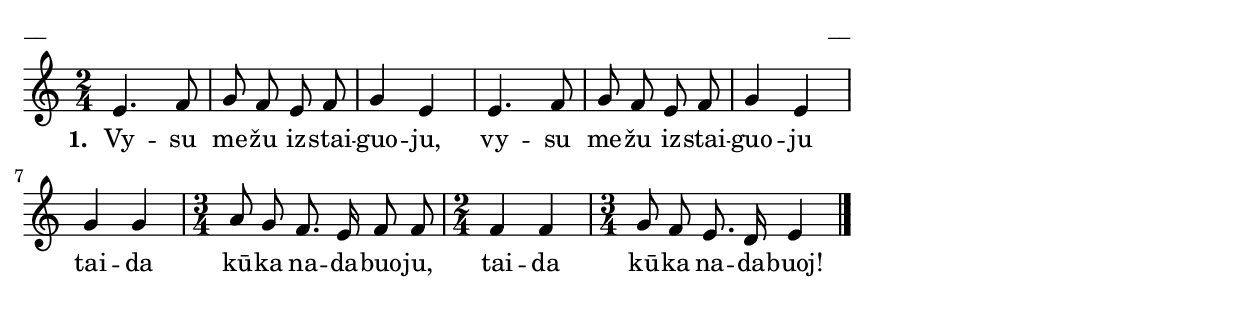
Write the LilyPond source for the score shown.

\version "2.13.18"

\paper {
line-width = 14\cm
left-margin = 0.4\cm
between-system-padding = 0.1\cm
between-system-space = 0.1\cm
}
% SBTZK, p.17
\layout {
indent = #0
ragged-last = ##f
}


voiceA = \relative c' {
\clef "treble"
\key c \major
\time 2/4
e4. f8 | g f e f | g4 e | e4. f8 |
g f e f | g4 e | g g | \time 3/4 a8 g f8. e16 f8 f |
\time 2/4 f4 f | \time 3/4 g8 f e8. d16 e4 \bar"|."
}

lyricA = \lyricmode {
\set stanza = "1. "
Vy -- su me -- žu iz -- stai -- guo -- ju, vy -- su me -- žu iz -- stai -- guo -- ju
tai -- da kū -- ka na -- da -- buo -- ju, tai -- da kū -- ka na -- da -- buoj!
}


fullScore = <<
%\new ChordNames { \chordsA }
\new Staff {
<<
\new Voice = "voiceA" { \oneVoice \autoBeamOff \voiceA }
\lyricsto "voiceA" \new Lyrics  \lyricA
%\new Voice = "voiceB" { \voiceTwo \autoBeamOff \voiceB }
>>
}
>>



\score {
\fullScore
\header { piece = "__" opus = "__" }
}
\markup { \with-color #(x11-color 'white) \sans \smaller "__" }
\score {
\unfoldRepeats
\fullScore
\midi {
\context { \Staff \remove "Staff_performer" }
\context { \Voice \consists "Staff_performer" }
}
}


